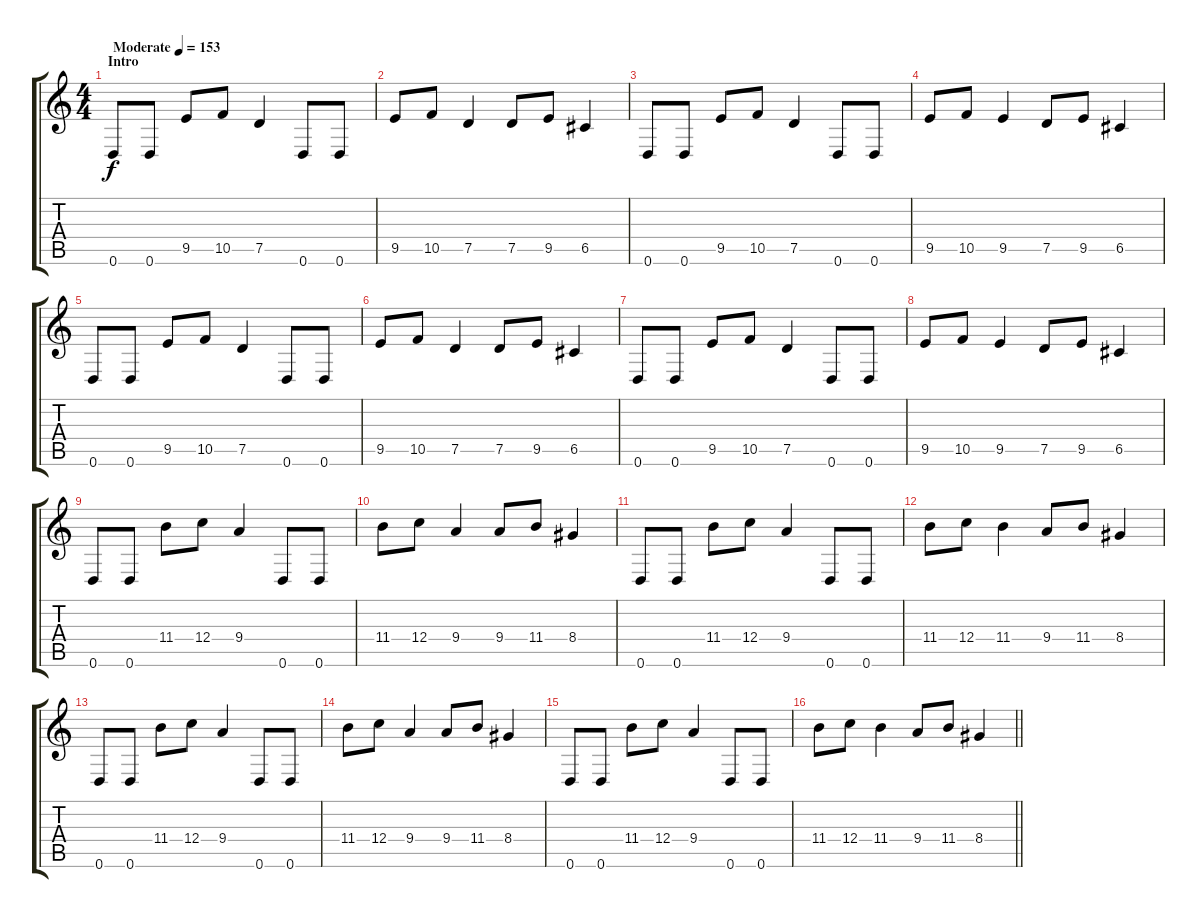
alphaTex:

\track "" {instrument overdrivenguitar}
\staff {score tabs}
\tuning (D4 A3 F3 C3 G2 D2) {hide}
\ts (4 4)
\section ("" "Intro")
\tempo (153 "Moderate")
\clef g2
\ks c
0.6.8{dy f instrument overdrivenguitar} 0.6.8 9.5.8 10.5.8 7.5.4 0.6.8 0.6.8 |
9.5.8 10.5.8 7.5.4 7.5.8 9.5.8 6.5.4 |
0.6.8 0.6.8 9.5.8 10.5.8 7.5.4 0.6.8 0.6.8 |
9.5.8 10.5.8 9.5.4 7.5.8 9.5.8 6.5.4 |
0.6.8 0.6.8 9.5.8 10.5.8 7.5.4 0.6.8 0.6.8 |
9.5.8 10.5.8 7.5.4 7.5.8 9.5.8 6.5.4 |
0.6.8 0.6.8 9.5.8 10.5.8 7.5.4 0.6.8 0.6.8 |
9.5.8 10.5.8 9.5.4 7.5.8 9.5.8 6.5.4 |
0.6.8 0.6.8 11.4.8 12.4.8 9.4.4 0.6.8 0.6.8 |
11.4.8 12.4.8 9.4.4 9.4.8 11.4.8 8.4.4 |
0.6.8 0.6.8 11.4.8 12.4.8 9.4.4 0.6.8 0.6.8 |
11.4.8 12.4.8 11.4.4 9.4.8 11.4.8 8.4.4 |
0.6.8 0.6.8 11.4.8 12.4.8 9.4.4 0.6.8 0.6.8 |
11.4.8 12.4.8 9.4.4 9.4.8 11.4.8 8.4.4 |
0.6.8 0.6.8 11.4.8 12.4.8 9.4.4 0.6.8 0.6.8 |
\barLineRight lightlight
11.4.8 12.4.8 11.4.4 9.4.8 11.4.8 8.4.4
